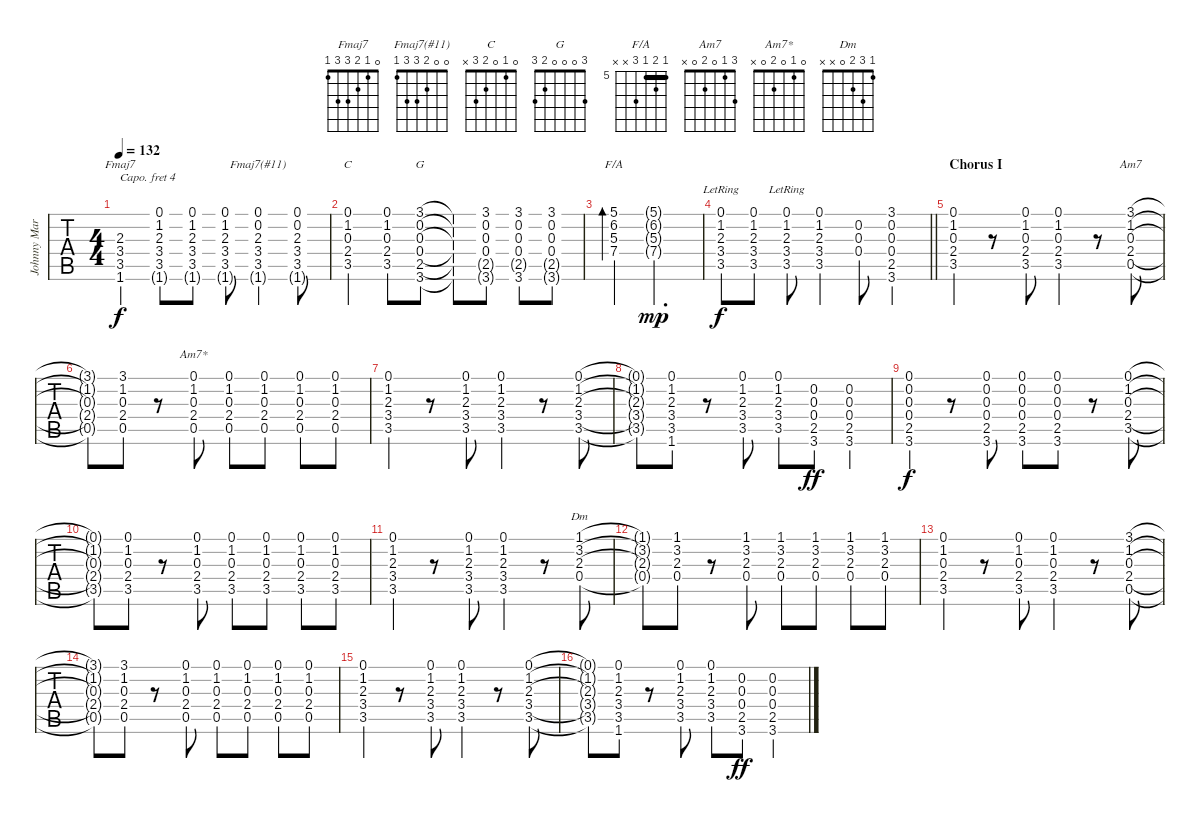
\track ("Johnny Marr's rhythm guitar" "Johnny Mar") {instrument electricguitarclean}
\staff {tabs}
\capo 4
\tuning (E4 B3 G3 D3 A2 E2) {hide}
\chord ("Fmaj7" 0 1 2 3 3 1)
\chord ("Fmaj7(#11)" 0 0 2 3 3 1)
\chord ("C" 0 1 0 2 3 x)
\chord ("G" 3 0 0 0 2 3)
\chord ("F/A" 5 6 5 7 x x) {firstfret 5 barre 5}
\chord ("Am7" 3 1 0 2 0 x)
\chord ("Am7*" 0 1 0 2 0 x)
\chord ("Dm" 1 3 2 0 x x)
\ts (4 4)
\tempo 132
\clef g2
\ks e
(2.3 3.4 3.5 1.6).4{ch "Fmaj7" dy f} (0.1 1.2 2.3 3.4 3.5 1.6{g}).8 (0.1 1.2 2.3 3.4 3.5 1.6{g}).8 (0.1 1.2 2.3 3.4 3.5 1.6{g}).8 (0.1 0.2 2.3 3.4 3.5 1.6{g}).4{ch "Fmaj7(#11)"} (0.1 0.2 2.3 3.4 3.5 1.6{g}).8 |
(0.1 1.2 0.3 2.4 3.5).4{ch "C"} (0.1 1.2 0.3 2.4 3.5).8 (3.1 0.2 0.3 0.4 2.5 3.6).8{ch "G"} (3.1{t} 0.2{t} 0.3{t} 0.4{t} 2.5{t} 3.6{t}).8 (3.1 0.2 0.3 0.4 2.5{g} 3.6{g}).8 (3.1 0.2 0.3 0.4 2.5{g} 3.6).8 (3.1 0.2 0.3 0.4 2.5{g} 3.6{g}).8 |
(5.1 6.2 5.3 7.4).4{bd 480 ch "F/A"} (5.1{g} 6.2{g} 5.3{g} 7.4{g}).2{d dy mp} |
\barLineRight lightlight
(0.1 1.2 2.3 3.4 3.5{lr}).8{dy f} (0.1 1.2 2.3 3.4 3.5).8 (0.1 1.2 2.3 3.4 3.5{lr}).8 (0.1 1.2 2.3 3.4 3.5).4 (0.2 0.3 0.4).8 (3.1 0.2 0.3 0.4 2.5 3.6).4 |
\section ("" "Chorus I")
(0.1 1.2 0.3 2.4 3.5).4 r.8 (0.1 1.2 0.3 2.4 3.5).8 (0.1 1.2 0.3 2.4 3.5).4 r.8 (3.1 1.2 0.3 2.4 0.5).8{ch "Am7"} |
(3.1{t} 1.2{t} 0.3{t} 2.4{t} 0.5{t}).8 (3.1 1.2 0.3 2.4 0.5).8 r.8 (0.1 1.2 0.3 2.4 0.5).8{ch "Am7*"} (0.1 1.2 0.3 2.4 0.5).8 (0.1 1.2 0.3 2.4 0.5).8 (0.1 1.2 0.3 2.4 0.5).8 (0.1 1.2 0.3 2.4 0.5).8 |
(0.1 1.2 2.3 3.4 3.5).4 r.8 (0.1 1.2 2.3 3.4 3.5).8 (0.1 1.2 2.3 3.4 3.5).4 r.8 (0.1 1.2 2.3 3.4 3.5).8 |
(0.1{t} 1.2{t} 2.3{t} 3.4{t} 3.5{t}).8 (0.1 1.2 2.3 3.4 3.5 1.6).8 r.8 (0.1 1.2 2.3 3.4 3.5).8 (0.1 1.2 2.3 3.4 3.5).8 (0.2 0.3 0.4 2.5 3.6).8{dy ff} (0.2 0.3 0.4 2.5 3.6).4 |
(0.1 0.2 0.3 0.4 2.5 3.6).4{dy f} r.8 (0.1 0.2 0.3 0.4 2.5 3.6).8 (0.1 0.2 0.3 0.4 2.5 3.6).8 (0.1 0.2 0.3 0.4 2.5 3.6).8 r.8 (0.1 1.2 0.3 2.4 3.5).8 |
(0.1{t} 1.2{t} 0.3{t} 2.4{t} 3.5{t}).8 (0.1 1.2 0.3 2.4 3.5).8 r.8 (0.1 1.2 0.3 2.4 3.5).8 (0.1 1.2 0.3 2.4 3.5).8 (0.1 1.2 0.3 2.4 3.5).8 (0.1 1.2 0.3 2.4 3.5).8 (0.1 1.2 0.3 2.4 3.5).8 |
(0.1 1.2 2.3 3.4 3.5).4 r.8 (0.1 1.2 2.3 3.4 3.5).8 (0.1 1.2 2.3 3.4 3.5).4 r.8 (1.1 3.2 2.3 0.4).8{ch "Dm"} |
(1.1{t} 3.2{t} 2.3{t} 0.4{t}).8 (1.1 3.2 2.3 0.4).8 r.8 (1.1 3.2 2.3 0.4).8 (1.1 3.2 2.3 0.4).8 (1.1 3.2 2.3 0.4).8 (1.1 3.2 2.3 0.4).8 (1.1 3.2 2.3 0.4).8 |
(0.1 1.2 0.3 2.4 3.5).4 r.8 (0.1 1.2 0.3 2.4 3.5).8 (0.1 1.2 0.3 2.4 3.5).4 r.8 (3.1 1.2 0.3 2.4 0.5).8 |
(3.1{t} 1.2{t} 0.3{t} 2.4{t} 0.5{t}).8 (3.1 1.2 0.3 2.4 0.5).8 r.8 (0.1 1.2 0.3 2.4 0.5).8 (0.1 1.2 0.3 2.4 0.5).8 (0.1 1.2 0.3 2.4 0.5).8 (0.1 1.2 0.3 2.4 0.5).8 (0.1 1.2 0.3 2.4 0.5).8 |
(0.1 1.2 2.3 3.4 3.5).4 r.8 (0.1 1.2 2.3 3.4 3.5).8 (0.1 1.2 2.3 3.4 3.5).4 r.8 (0.1 1.2 2.3 3.4 3.5).8 |
(0.1{t} 1.2{t} 2.3{t} 3.4{t} 3.5{t}).8 (0.1 1.2 2.3 3.4 3.5 1.6).8 r.8 (0.1 1.2 2.3 3.4 3.5).8 (0.1 1.2 2.3 3.4 3.5).8 (0.2 0.3 0.4 2.5 3.6).8{dy ff} (0.2 0.3 0.4 2.5 3.6).4
